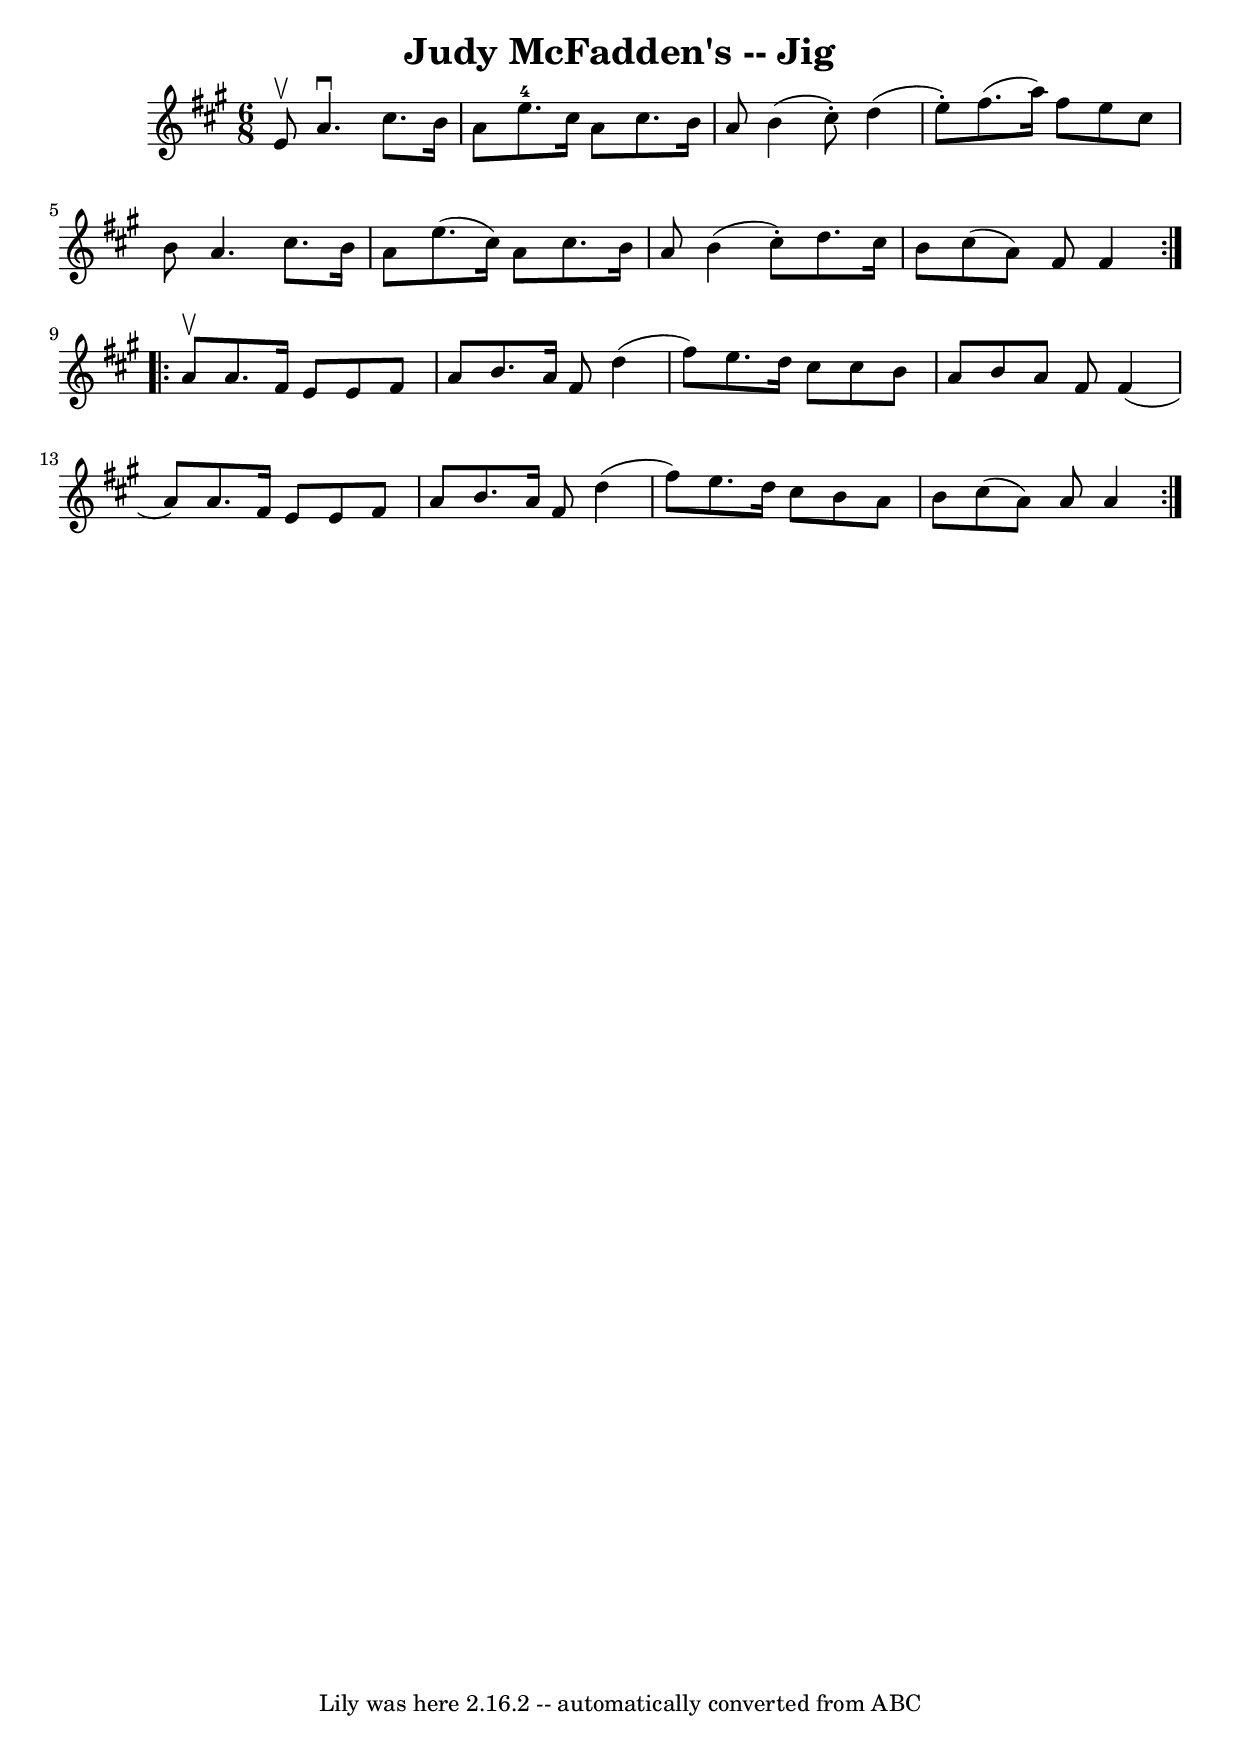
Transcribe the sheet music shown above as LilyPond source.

\version "2.7.40"
\include "Mammoth.ily"
\header {
	%% book = "Ryan's Mammoth Collection"
	crossRefNumber = "1"
	footnotes = ""
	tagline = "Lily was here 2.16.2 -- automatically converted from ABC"
	title = "Judy McFadden's -- Jig"
}
voicedefault =  {
\set Score.defaultBarType = "empty"

\repeat volta 2 {
\time 6/8 \key a \major e'8^\upbow |
 a'4.^\downbow cis''8.    
b'16 a'8  |
 e''8.-4 cis''16 a'8 cis''8. b'16 a'8  
|
 b'4 (cis''8 -.) d''4 (e''8 -.) |
 fis''8. (
a''16) fis''8 e''8 cis''8 b'8  |
 a'4. cis''8.    
b'16 a'8  |
 e''8. (cis''16) a'8 cis''8. b'16 a'8  
|
 b'4 (cis''8 -.) d''8. cis''16 b'8  |
 cis''8 (
 a'8) fis'8 fis'4  } \repeat volta 2 { a'8^\upbow |
 a'8.  
 fis'16 e'8 e'8 fis'8 a'8  |
 b'8. a'16 fis'8    
d''4 (fis''8) |
 e''8. d''16 cis''8 cis''8 b'8 a'8 
 |
 b'8 a'8 fis'8 fis'4 (a'8) |
 a'8.    
fis'16 e'8 e'8 fis'8 a'8  |
 b'8. a'16 fis'8 d''4 
(fis''8) |
 e''8. d''16 cis''8 b'8 a'8 b'8  
|
 cis''8 (a'8) a'8 a'4  }   
}

\score{
    <<

	\context Staff="default"
	{
	    \voicedefault 
	}

    >>
	\layout {
	}
	\midi {}
}
